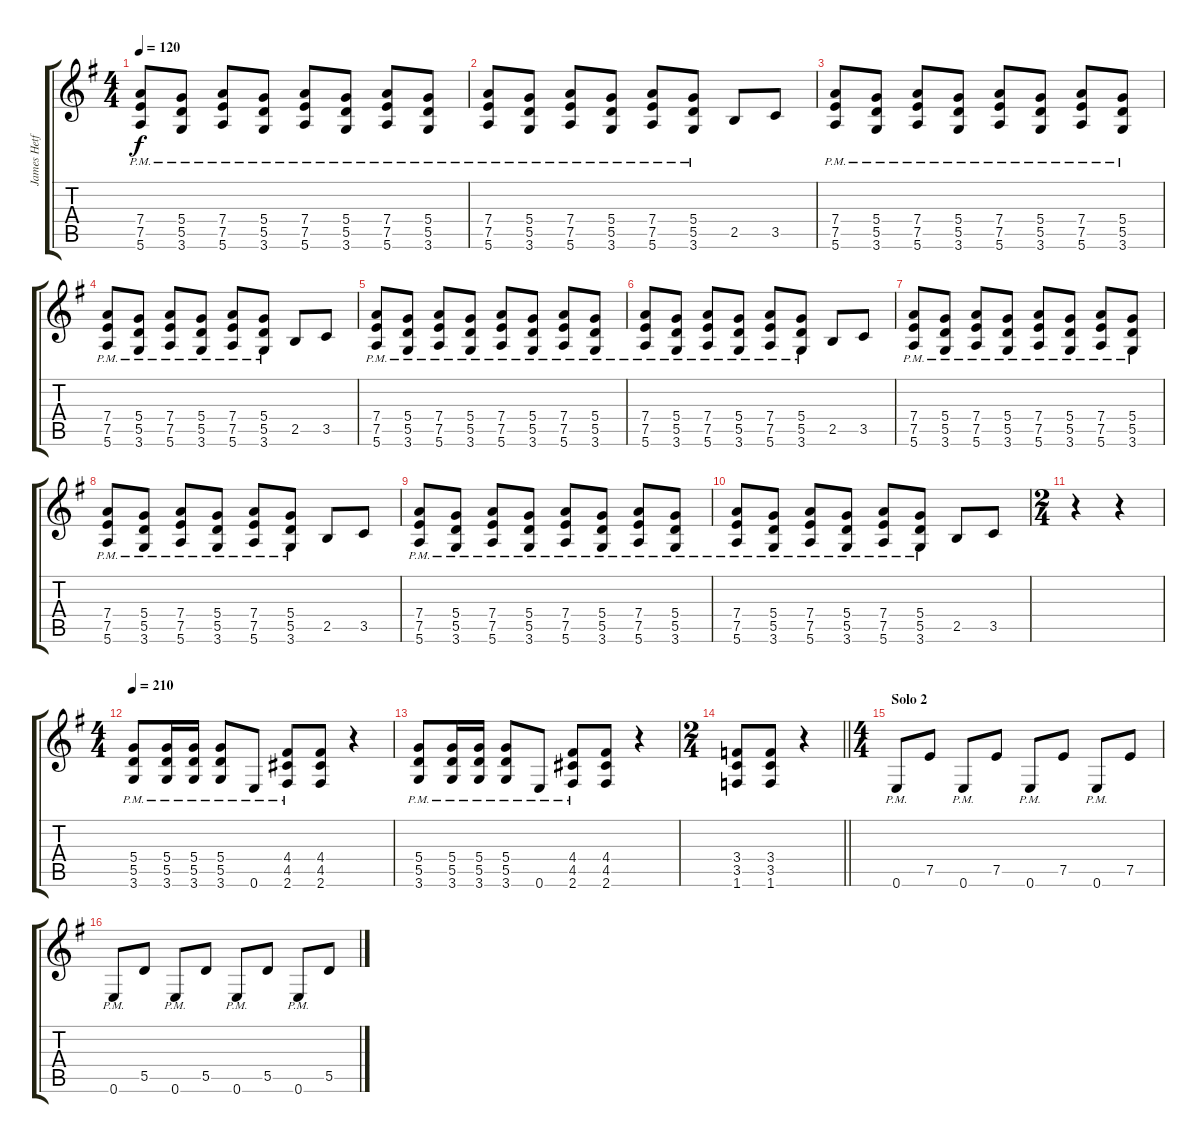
\track ("James Hetfield" "James Hetf") {instrument distortionguitar}
\staff {score tabs}
\tuning (E4 B3 G3 D3 A2 E2) {hide}
\ts (4 4)
\tempo 120
\clef g2
\ks g
(7.4{pm} 7.5{pm} 5.6{pm}).8{dy f} (5.4{pm} 5.5{pm} 3.6{pm}).8 (7.4{pm} 7.5{pm} 5.6{pm}).8 (5.4{pm} 5.5{pm} 3.6{pm}).8 (7.4{pm} 7.5{pm} 5.6{pm}).8 (5.4{pm} 5.5{pm} 3.6{pm}).8 (7.4{pm} 7.5{pm} 5.6{pm}).8 (5.4{pm} 5.5{pm} 3.6{pm}).8 |
(7.4{pm} 7.5{pm} 5.6{pm}).8 (5.4{pm} 5.5{pm} 3.6{pm}).8 (7.4{pm} 7.5{pm} 5.6{pm}).8 (5.4{pm} 5.5{pm} 3.6{pm}).8 (7.4{pm} 7.5{pm} 5.6{pm}).8 (5.4{pm} 5.5{pm} 3.6{pm}).8 2.5.8 3.5.8 |
(7.4{pm} 7.5{pm} 5.6{pm}).8 (5.4{pm} 5.5{pm} 3.6{pm}).8 (7.4{pm} 7.5{pm} 5.6{pm}).8 (5.4{pm} 5.5{pm} 3.6{pm}).8 (7.4{pm} 7.5{pm} 5.6{pm}).8 (5.4{pm} 5.5{pm} 3.6{pm}).8 (7.4{pm} 7.5{pm} 5.6{pm}).8 (5.4{pm} 5.5{pm} 3.6{pm}).8 |
(7.4{pm} 7.5{pm} 5.6{pm}).8 (5.4{pm} 5.5{pm} 3.6{pm}).8 (7.4{pm} 7.5{pm} 5.6{pm}).8 (5.4{pm} 5.5{pm} 3.6{pm}).8 (7.4{pm} 7.5{pm} 5.6{pm}).8 (5.4{pm} 5.5{pm} 3.6{pm}).8 2.5.8 3.5.8 |
(7.4{pm} 7.5{pm} 5.6{pm}).8 (5.4{pm} 5.5{pm} 3.6{pm}).8 (7.4{pm} 7.5{pm} 5.6{pm}).8 (5.4{pm} 5.5{pm} 3.6{pm}).8 (7.4{pm} 7.5{pm} 5.6{pm}).8 (5.4{pm} 5.5{pm} 3.6{pm}).8 (7.4{pm} 7.5{pm} 5.6{pm}).8 (5.4{pm} 5.5{pm} 3.6{pm}).8 |
(7.4{pm} 7.5{pm} 5.6{pm}).8 (5.4{pm} 5.5{pm} 3.6{pm}).8 (7.4{pm} 7.5{pm} 5.6{pm}).8 (5.4{pm} 5.5{pm} 3.6{pm}).8 (7.4{pm} 7.5{pm} 5.6{pm}).8 (5.4{pm} 5.5{pm} 3.6{pm}).8 2.5.8 3.5.8 |
(7.4{pm} 7.5{pm} 5.6{pm}).8 (5.4{pm} 5.5{pm} 3.6{pm}).8 (7.4{pm} 7.5{pm} 5.6{pm}).8 (5.4{pm} 5.5{pm} 3.6{pm}).8 (7.4{pm} 7.5{pm} 5.6{pm}).8 (5.4{pm} 5.5{pm} 3.6{pm}).8 (7.4{pm} 7.5{pm} 5.6{pm}).8 (5.4{pm} 5.5{pm} 3.6{pm}).8 |
(7.4{pm} 7.5{pm} 5.6{pm}).8 (5.4{pm} 5.5{pm} 3.6{pm}).8 (7.4{pm} 7.5{pm} 5.6{pm}).8 (5.4{pm} 5.5{pm} 3.6{pm}).8 (7.4{pm} 7.5{pm} 5.6{pm}).8 (5.4{pm} 5.5{pm} 3.6{pm}).8 2.5.8 3.5.8 |
(7.4{pm} 7.5{pm} 5.6{pm}).8 (5.4{pm} 5.5{pm} 3.6{pm}).8 (7.4{pm} 7.5{pm} 5.6{pm}).8 (5.4{pm} 5.5{pm} 3.6{pm}).8 (7.4{pm} 7.5{pm} 5.6{pm}).8 (5.4{pm} 5.5{pm} 3.6{pm}).8 (7.4{pm} 7.5{pm} 5.6{pm}).8 (5.4{pm} 5.5{pm} 3.6{pm}).8 |
(7.4{pm} 7.5{pm} 5.6{pm}).8 (5.4{pm} 5.5{pm} 3.6{pm}).8 (7.4{pm} 7.5{pm} 5.6{pm}).8 (5.4{pm} 5.5{pm} 3.6{pm}).8 (7.4{pm} 7.5{pm} 5.6{pm}).8 (5.4{pm} 5.5{pm} 3.6{pm}).8 2.5.8 3.5.8 |
\ts (2 4)
r.4 r.4 |
\ts (4 4)
\tempo 210
(5.4{pm} 5.5{pm} 3.6{pm}).8 (5.4{pm} 5.5{pm} 3.6{pm}).16 (5.4{pm} 5.5{pm} 3.6{pm}).16 (5.4{pm} 5.5{pm} 3.6{pm}).8 0.6{pm}.8 (4.4{pm} 4.5{pm} 2.6{pm}).8 (4.4 4.5 2.6).8 r.4 |
(5.4{pm} 5.5{pm} 3.6{pm}).8 (5.4{pm} 5.5{pm} 3.6{pm}).16 (5.4{pm} 5.5{pm} 3.6{pm}).16 (5.4{pm} 5.5{pm} 3.6{pm}).8 0.6{pm}.8 (4.4{pm} 4.5{pm} 2.6{pm}).8 (4.4 4.5 2.6).8 r.4 |
\ts (2 4)
\barLineRight lightlight
(3.4 3.5 1.6).8 (3.4 3.5 1.6).8 r.4 |
\ts (4 4)
\section ("" "Solo 2")
0.6{pm}.8 7.5.8 0.6{pm}.8 7.5.8 0.6{pm}.8 7.5.8 0.6{pm}.8 7.5.8 |
0.6{pm}.8 5.5.8 0.6{pm}.8 5.5.8 0.6{pm}.8 5.5.8 0.6{pm}.8 5.5.8
